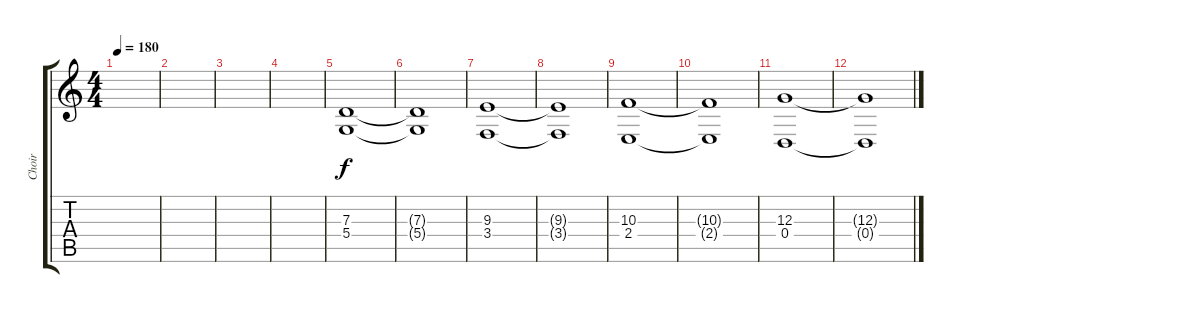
\track ("Choir" "Choir") {instrument choiraahs}
\staff {score tabs}
\tuning (E4 B3 G3 D3 A2 E2) {hide}
\ts (4 4)
\tempo 180
\clef g2
\ks c
|
|
|
|
(7.3 5.4).1 |
(7.3{t} 5.4{t}).1 |
(9.3 3.4).1 |
(9.3{t} 3.4{t}).1 |
(10.3 2.4).1 |
(10.3{t} 2.4{t}).1 |
(12.3 0.4).1 |
(12.3{t} 0.4{t}).1
